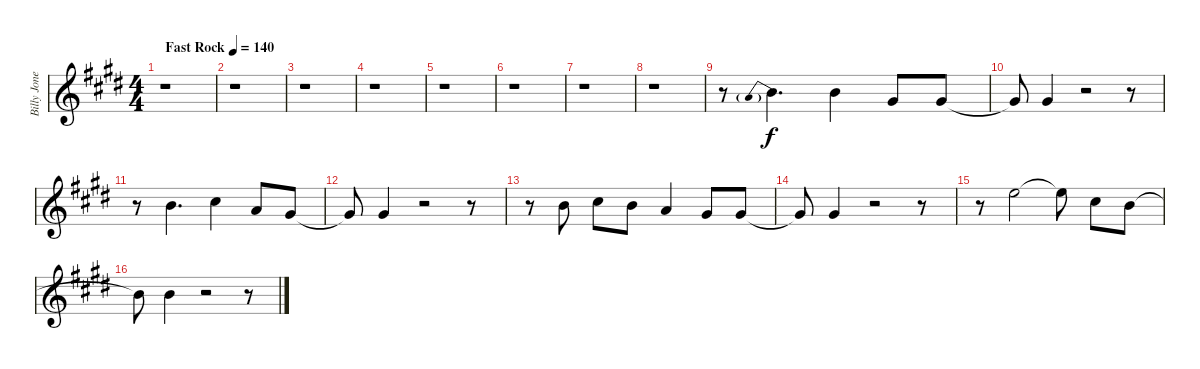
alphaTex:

\track ("Billy Jones Vocals" "Billy Jone") {instrument flute}
\staff {score}
\tuning (E4 B3 G3 D3 A2 E2) {hide}
\ts (4 4)
\tempo (140 "Fast Rock")
\clef g2
\ks e
r.1{dy f instrument flute} |
r.1 |
r.1 |
r.1 |
r.1 |
r.1 |
r.1 |
r.1 |
r.8 5.1{be (prebend 0 4 60 4)}.4{d} 5.1{be (custom 0 4 15 4 30 0 60 0)}.4 4.1.8 4.1.8 |
4.1{t}.8 4.1.4 r.2 r.8 |
r.8 7.1.4{d} 9.1.4 5.1.8 4.1.8 |
4.1{t}.8 4.1.4 r.2 r.8 |
r.8 7.1.8 9.1.8 7.1.8 5.1.4 4.1.8 4.1.8 |
4.1{t}.8 4.1.4 r.2 r.8 |
r.8 12.1.2 12.1{t}.8 9.1.8 7.1.8 |
7.1{t}.8 7.1.4 r.2 r.8
